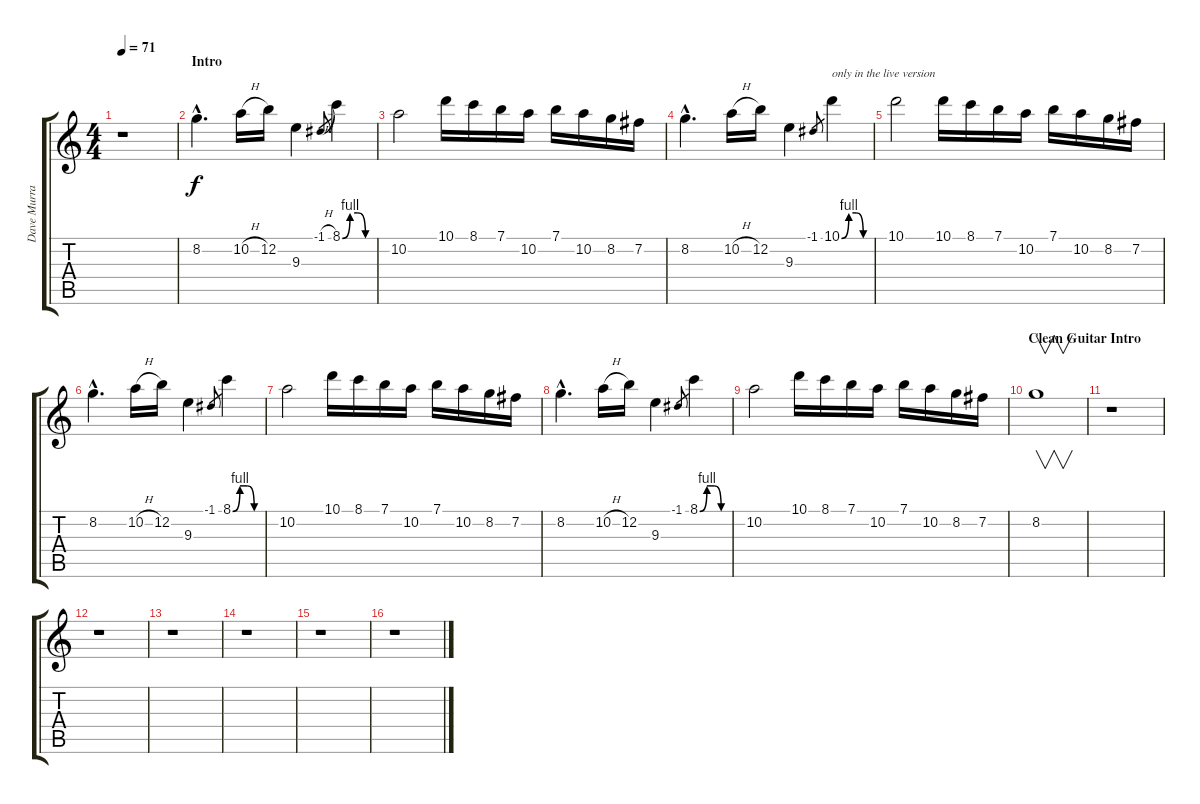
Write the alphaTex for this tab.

\track ("Dave Murray (Riffs and Solo)" "Dave Murra") {instrument overdrivenguitar}
\staff {score tabs}
\tuning (E4 B3 G3 D3 A2 E2) {hide}
\ts (4 4)
\tempo 71
\clef g2
\ks c
r.1{dy f instrument overdrivenguitar} |
\section ("" "Intro")
8.2{hac}.4{d} 10.2{h}.16 12.2.16 9.3.4 -1.1{h}.8{gr} 8.1{be (custom 0 0 15 4 30 4 45 0 60 0)}.4 |
10.2.2 10.1.16 8.1.16 7.1.16 10.2.16 7.1.16 10.2.16 8.2.16 7.2.16 |
8.2{hac}.4{d} 10.2{h}.16 12.2.16 9.3.4 -1.1.8{gr} 10.1{be (custom 0 0 15 4 30 4 45 0 60 0)}.4{txt "only in the live version"} |
10.1.2 10.1.16 8.1.16 7.1.16 10.2.16 7.1.16 10.2.16 8.2.16 7.2.16 |
8.2{hac}.4{d} 10.2{h}.16 12.2.16 9.3.4 -1.1.8{gr} 8.1{be (custom 0 0 15 4 30 4 45 0 60 0)}.4 |
10.2.2 10.1.16 8.1.16 7.1.16 10.2.16 7.1.16 10.2.16 8.2.16 7.2.16 |
8.2{hac}.4{d} 10.2{h}.16 12.2.16 9.3.4 -1.1.8{gr} 8.1{be (custom 0 0 15 4 30 4 45 0 60 0)}.4 |
10.2.2 10.1.16 8.1.16 7.1.16 10.2.16 7.1.16 10.2.16 8.2.16 7.2.16 |
\section ("" "Clean Guitar Intro")
8.2.1{v volume 0} |
r.1{volume 14} |
r.1 |
r.1 |
r.1 |
r.1 |
r.1
